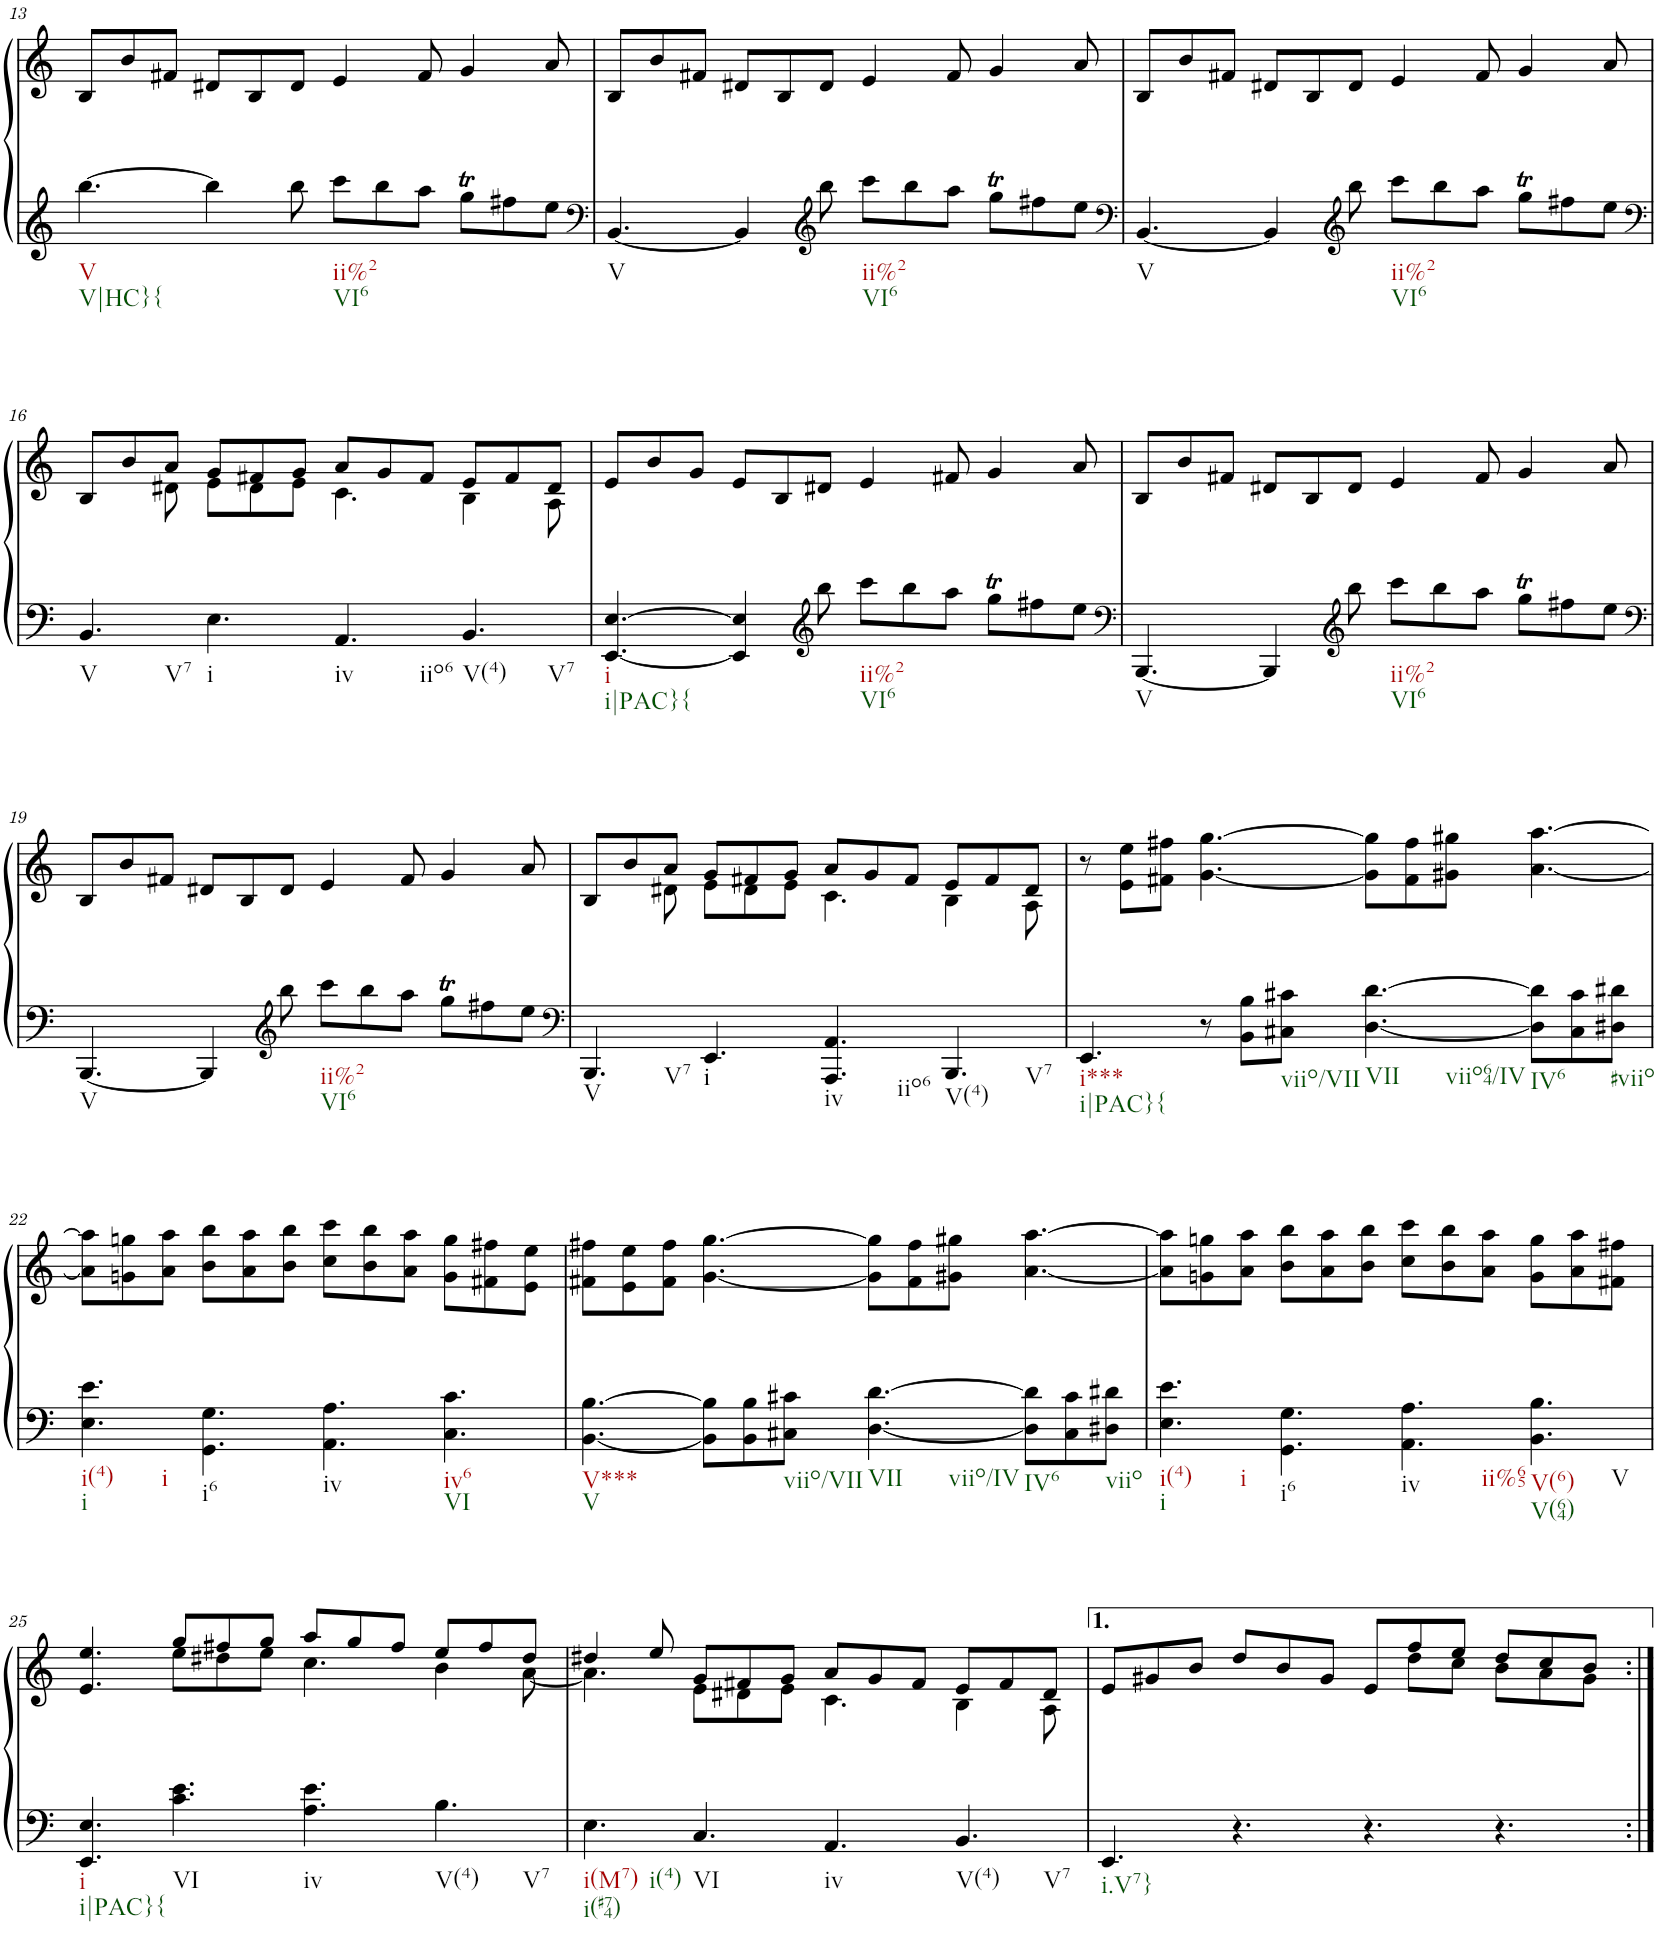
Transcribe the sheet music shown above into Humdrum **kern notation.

**kern	**kern
*part1	*part1
*staff2	*staff1
*I"Piano	*
*I'Pno.	*
!!LO:PB:g=z
*clefG2	*clefG2
*k[]	*k[]
*M12/8	*M12/8
=13	=13
!LO:TX:b:t=V	!
!LO:TX:b:t=V|HC}{	!
[4.bb\	8B/L
.	8b/
.	8f#X/J
4bb\]	8d#X/L
.	8B/
8bb\	8d#/J
!LO:TX:b:t=ii%2	!
!LO:TX:b:t=VI6	!
8ccc\L	4e/
8bb\	.
8aa\J	8f#/
8ggT\L	4g/
8ff#X\	.
8ee\J	8a/
=14	=14
*clefF4	*
!LO:TX:b:t=V	!
[4.BB/	8B/L
.	8b/
.	8f#X/J
4BB/]	8d#X/L
.	8B/
*clefG2	*
8bb\	8d#/J
!LO:TX:b:t=ii%2	!
!LO:TX:b:t=VI6	!
8ccc\L	4e/
8bb\	.
8aa\J	8f#/
8ggT\L	4g/
8ff#X\	.
8ee\J	8a/
=15	=15
*clefF4	*
!LO:TX:b:t=V	!
[4.BB/	8B/L
.	8b/
.	8f#X/J
4BB/]	8d#X/L
.	8B/
*clefG2	*
8bb\	8d#/J
!LO:TX:b:t=ii%2	!
!LO:TX:b:t=VI6	!
8ccc\L	4e/
8bb\	.
8aa\J	8f#/
8ggT\L	4g/
8ff#X\	.
8ee\J	8a/
!!LO:LB:g=z
=16	=16
*clefF4	*
*	*^
!LO:TX:b:t=V	!	!
!LO:TX:b:t=V7	!	!
4.BB/	8B/L	4ryy
.	8b/	.
.	8a/J	8d#X\
!LO:TX:b:t=i	!	!
4.E\	8g/L	8e\L
.	8f#X/	8d#\
.	8g/J	8e\J
!LO:TX:b:t=iv	!	!
!LO:TX:b:t=iio6	!	!
4.AA/	8a/L	4.c\
.	8g/	.
.	8f#/J	.
!LO:TX:b:t=V(4)	!	!
!LO:TX:b:t=V7	!	!
4.BB/	8e/L	4B\
.	8f#/	.
.	8d#/J	8A\
=17	=17	=17
!LO:TX:b:t=i	!	!
!LO:TX:b:t=i|PAC}{	!	!
*	*v	*v
[4.EE/ [4.E/	8e/L
.	8b/
.	8g/J
4EE/] 4E/]	8e/L
.	8B/
*clefG2	*
8bb\	8d#X/J
!LO:TX:b:t=ii%2	!
!LO:TX:b:t=VI6	!
8ccc\L	4e/
8bb\	.
8aa\J	8f#X/
8ggT\L	4g/
8ff#X\	.
8ee\J	8a/
=18	=18
*clefF4	*
!LO:TX:b:t=V	!
[4.BBB/	8B/L
.	8b/
.	8f#X/J
4BBB/]	8d#X/L
.	8B/
*clefG2	*
8bb\	8d#/J
!LO:TX:b:t=ii%2	!
!LO:TX:b:t=VI6	!
8ccc\L	4e/
8bb\	.
8aa\J	8f#/
8ggT\L	4g/
8ff#X\	.
8ee\J	8a/
!!LO:LB:g=z
=19	=19
*clefF4	*
!LO:TX:b:t=V	!
[4.BBB/	8B/L
.	8b/
.	8f#X/J
4BBB/]	8d#X/L
.	8B/
*clefG2	*
8bb\	8d#/J
!LO:TX:b:t=ii%2	!
!LO:TX:b:t=VI6	!
8ccc\L	4e/
8bb\	.
8aa\J	8f#/
8ggT\L	4g/
8ff#X\	.
8ee\J	8a/
=20	=20
*clefF4	*
*	*^
!LO:TX:b:t=V	!	!
!LO:TX:b:t=V7	!	!
4.BBB/	8B/L	4ryy
.	8b/	.
.	8a/J	8d#X\
!LO:TX:b:t=i	!	!
4.EE/	8g/L	8e\L
.	8f#X/	8d#\
.	8g/J	8e\J
!LO:TX:b:t=iv	!	!
!LO:TX:b:t=iio6	!	!
4.AAA/ 4.AA/	8a/L	4.c\
.	8g/	.
.	8f#/J	.
!LO:TX:b:t=V(4)	!	!
!LO:TX:b:t=V7	!	!
4.BBB/	8e/L	4B\
.	8f#/	.
.	8d#/J	8A\
=21	=21	=21
!LO:TX:b:t=i***	!	!
!LO:TX:b:t=i|PAC}{	!	!
*	*v	*v
4.EE/	8r
.	8e\ 8ee\L
.	8f#X\ 8ff#X\J
8r	[4.g\ [4.gg\
8BB\ 8B\L	.
!LO:TX:b:t=viio/VII	!
8C#X\ 8c#X\J	.
!LO:TX:b:t=VII	!
!LO:TX:b:t=viio64/IV	!
[4.D\ [4.d\	8g\] 8gg\]L
.	8f#\ 8ff#\
.	8g#X\ 8gg#X\J
!LO:TX:b:t=IV6	!
8D\] 8d\]L	[4.a\ [4.aa\
8C#\ 8c#\	.
!LO:TX:b:t=#viio	!
8D#X\ 8d#X\J	.
!!LO:LB:g=z
=22	=22
!LO:TX:b:t=i(4)	!
!LO:TX:b:t=i	!
!LO:TX:b:t=i	!
4.E\ 4.e\	8a\] 8aa\]L
.	8gn\ 8ggn\
.	8a\ 8aa\J
!LO:TX:b:t=i6	!
4.GG\ 4.G\	8b\ 8bb\L
.	8a\ 8aa\
.	8b\ 8bb\J
!LO:TX:b:t=iv	!
4.AA\ 4.A\	8cc\ 8ccc\L
.	8b\ 8bb\
.	8a\ 8aa\J
!LO:TX:b:t=iv6	!
!LO:TX:b:t=VI	!
4.C\ 4.c\	8g\ 8gg\L
.	8f#X\ 8ff#X\
.	8e\ 8ee\J
=23	=23
!LO:TX:b:t=V***	!
!LO:TX:b:t=V	!
[4.BB\ [4.B\	8f#X\ 8ff#X\L
.	8e\ 8ee\
.	8f#\ 8ff#\J
8BB\] 8B\]L	[4.g\ [4.gg\
8BB\ 8B\	.
!LO:TX:b:t=viio/VII	!
8C#X\ 8c#X\J	.
!LO:TX:b:t=VII	!
!LO:TX:b:t=viio/IV	!
[4.D\ [4.d\	8g\] 8gg\]L
.	8f#\ 8ff#\
.	8g#X\ 8gg#X\J
!LO:TX:b:t=IV6	!
8D\] 8d\]L	[4.a\ [4.aa\
8C#\ 8c#\	.
!LO:TX:b:t=viio	!
8D#X\ 8d#X\J	.
=24	=24
!LO:TX:b:t=i(4)	!
!LO:TX:b:t=i	!
!LO:TX:b:t=i	!
4.E\ 4.e\	8a\] 8aa\]L
.	8gn\ 8ggn\
.	8a\ 8aa\J
!LO:TX:b:t=i6	!
4.GG\ 4.G\	8b\ 8bb\L
.	8a\ 8aa\
.	8b\ 8bb\J
!LO:TX:b:t=iv	!
!LO:TX:b:t=ii%65	!
4.AA\ 4.A\	8cc\ 8ccc\L
.	8b\ 8bb\
.	8a\ 8aa\J
!LO:TX:b:t=V(6)	!
!LO:TX:b:t=V(64)	!
!LO:TX:b:t=V	!
4.BB\ 4.B\	8g\ 8gg\L
.	8a\ 8aa\
.	8f#X\ 8ff#X\J
!!LO:LB:g=z
=25	=25
*	*^
!LO:TX:b:t=i	!	!
!LO:TX:b:t=i|PAC}{	!	!
4.EE/ 4.E/	4.e/ 4.ee/	4.ryy
!LO:TX:b:t=VI	!	!
4.c\ 4.e\	8gg/L	8ee\L
.	8ff#X/	8dd#X\
.	8gg/J	8ee\J
!LO:TX:b:t=iv	!	!
4.A\ 4.e\	8aa/L	4.cc\
.	8gg/	.
.	8ff#/J	.
!LO:TX:b:t=V(4)	!	!
!LO:TX:b:t=V7	!	!
4.B\	8ee/L	4b\
.	8ff#/	.
.	8dd#/J	[8a\
=26	=26	=26
!LO:TX:b:t=i(M7)	!	!
!LO:TX:b:t=i(#74)	!	!
!LO:TX:b:t=i(4)	!	!
4.E\	4dd#X/	4.a\]
.	8ee/	.
!LO:TX:b:t=VI	!	!
4.C/	8g/L	8e\L
.	8f#X/	8d#X\
.	8g/J	8e\J
!LO:TX:b:t=iv	!	!
4.AA/	8a/L	4.c\
.	8g/	.
.	8f#/J	.
!LO:TX:b:t=V(4)	!	!
!LO:TX:b:t=V7	!	!
4.BB/	8e/L	4B\
.	8f#/	.
.	8d#/J	8A\
=27	=27	=27
!LO:TX:b:t=i.V7}	!	!
4.EE/	8e/L	2..ryy
.	8g#X/	.
.	8b/J	.
4.r	8dd/L	.
.	8b/	.
.	8g#/J	.
4.r	8e/L	.
.	8ff/	8dd\L
.	8ee/J	8cc\J
4.r	8dd/L	8b\L
.	8cc/	8a\
.	8b/J	8g#\J
*	*v	*v
=:|!	=:|!
*-	*-
